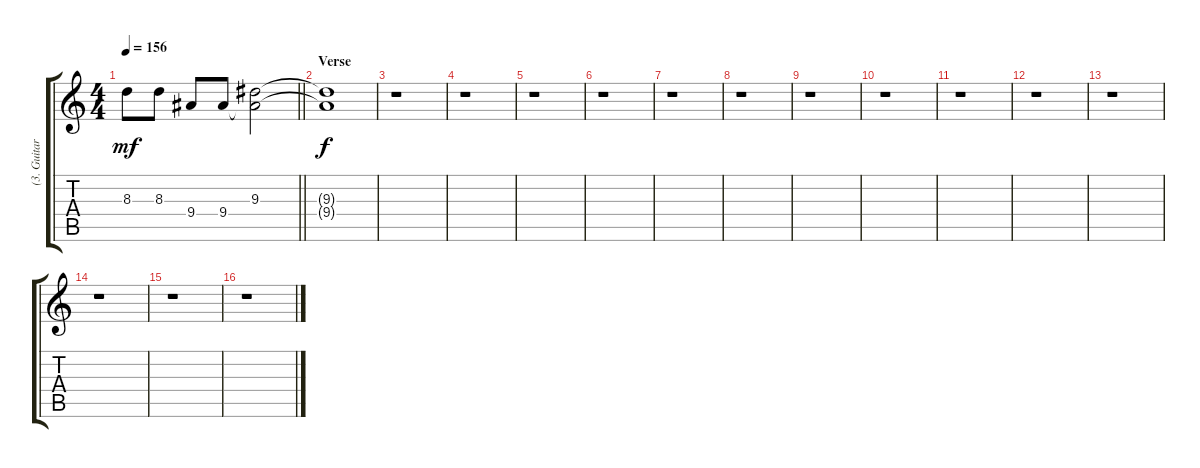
\track ("(3. Guitar)" "(3. Guitar") {instrument distortionguitar}
\staff {score tabs}
\tuning (Eb4 Bb3 Gb3 Db3 Ab2 Eb2) {hide}
\ts (4 4)
\tempo 156
\clef g2
\barLineRight lightlight
\ks c
8.3.8{dy mf} 8.3.8 9.4.8 9.4.8 (9.3 9.4{t}).2 |
\section ("" "Verse")
(9.3{t} 9.4{t}).1{dy f volume 0} |
r.1 |
r.1 |
r.1 |
r.1 |
r.1 |
r.1 |
r.1 |
r.1 |
r.1 |
r.1 |
r.1 |
r.1 |
r.1 |
r.1
